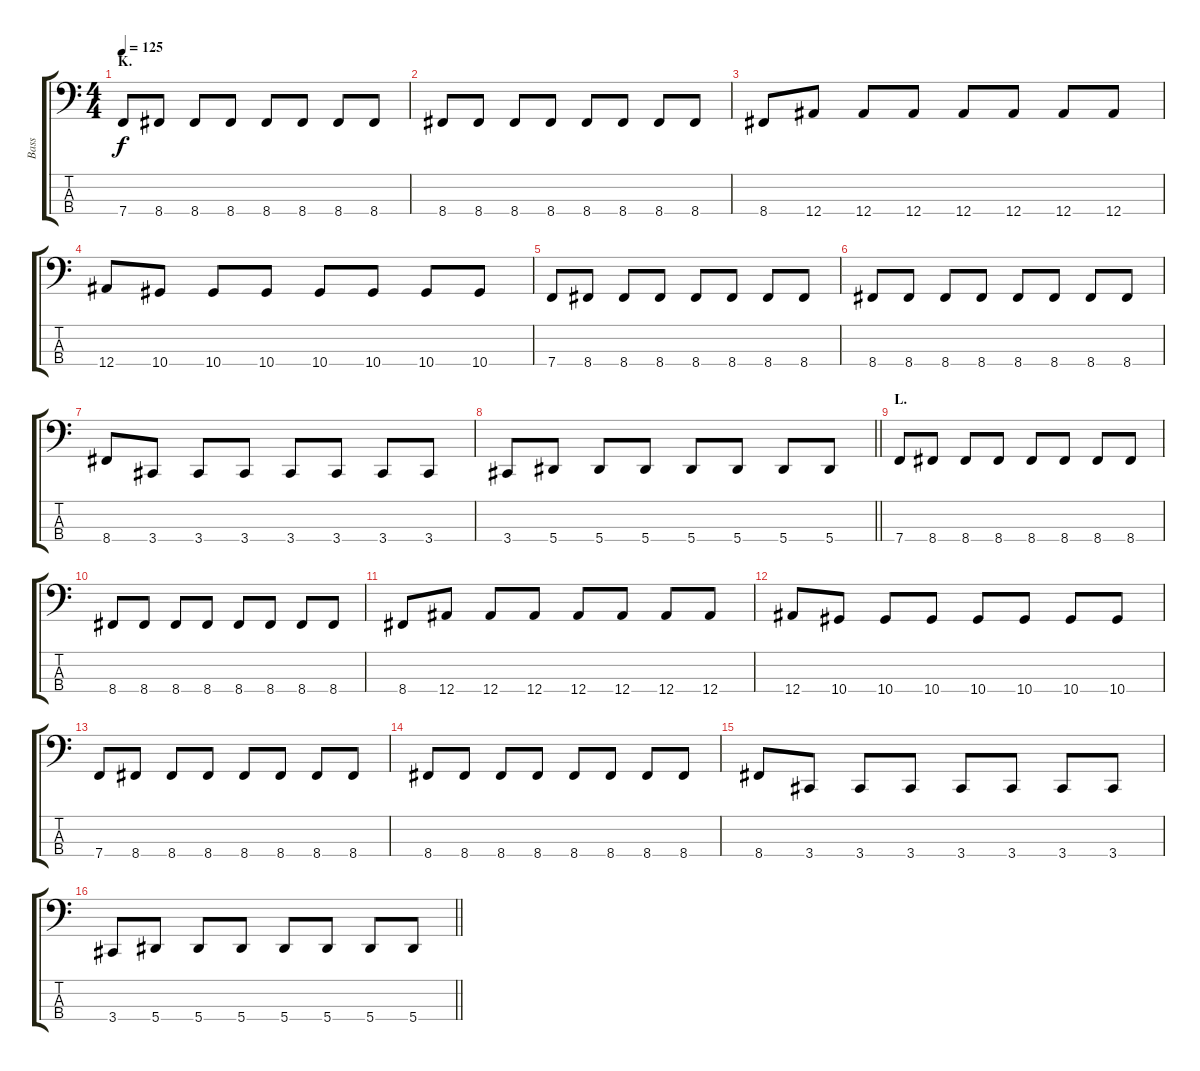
\track ("Bass" "Bass") {instrument electricbasspick}
\staff {score tabs}
\tuning (Eb2 Bb1 F1 Bb0) {hide}
\ts (4 4)
\section ("" "K.")
\tempo 125
\clef f4
\ks c
7.4.8{dy f} 8.4.8 8.4.8 8.4.8 8.4.8 8.4.8 8.4.8 8.4.8 |
8.4.8 8.4.8 8.4.8 8.4.8 8.4.8 8.4.8 8.4.8 8.4.8 |
8.4.8 12.4.8 12.4.8 12.4.8 12.4.8 12.4.8 12.4.8 12.4.8 |
12.4.8 10.4.8 10.4.8 10.4.8 10.4.8 10.4.8 10.4.8 10.4.8 |
7.4.8 8.4.8 8.4.8 8.4.8 8.4.8 8.4.8 8.4.8 8.4.8 |
8.4.8 8.4.8 8.4.8 8.4.8 8.4.8 8.4.8 8.4.8 8.4.8 |
8.4.8 3.4.8 3.4.8 3.4.8 3.4.8 3.4.8 3.4.8 3.4.8 |
\barLineRight lightlight
3.4.8 5.4.8 5.4.8 5.4.8 5.4.8 5.4.8 5.4.8 5.4.8 |
\section ("" "L.")
7.4.8 8.4.8 8.4.8 8.4.8 8.4.8 8.4.8 8.4.8 8.4.8 |
8.4.8 8.4.8 8.4.8 8.4.8 8.4.8 8.4.8 8.4.8 8.4.8 |
8.4.8 12.4.8 12.4.8 12.4.8 12.4.8 12.4.8 12.4.8 12.4.8 |
12.4.8 10.4.8 10.4.8 10.4.8 10.4.8 10.4.8 10.4.8 10.4.8 |
7.4.8 8.4.8 8.4.8 8.4.8 8.4.8 8.4.8 8.4.8 8.4.8 |
8.4.8 8.4.8 8.4.8 8.4.8 8.4.8 8.4.8 8.4.8 8.4.8 |
8.4.8 3.4.8 3.4.8 3.4.8 3.4.8 3.4.8 3.4.8 3.4.8 |
\barLineRight lightlight
3.4.8 5.4.8 5.4.8 5.4.8 5.4.8 5.4.8 5.4.8 5.4.8
